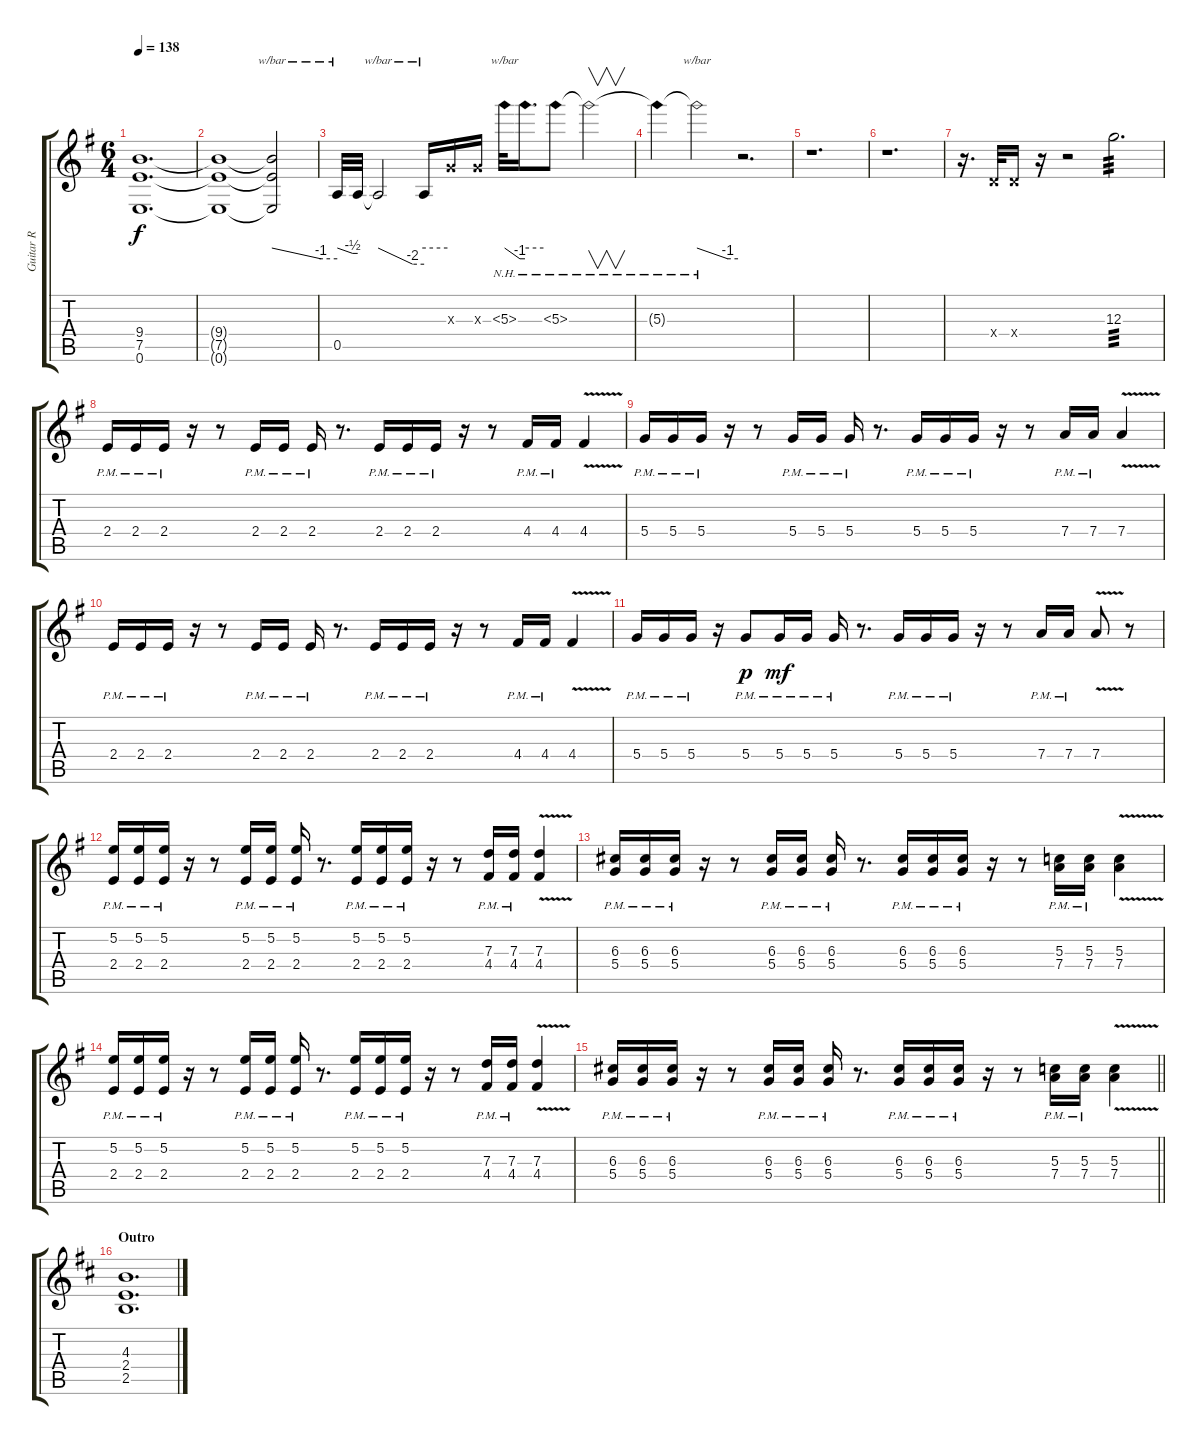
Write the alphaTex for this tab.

\track ("Guitar R" "Guitar R") {instrument distortionguitar}
\staff {score tabs}
\tuning (E4 B3 G3 D3 A2 E2) {hide}
\ts (6 4)
\tempo 138
\clef g2
\ks g
(9.4{t} 7.5{t} 0.6{t}).1{d dy f} |
(9.4{t} 7.5{t} 0.6{t}).1 (9.4{t} 7.5{t} 0.6{t}).2{tbe (custom default 0 0 45 -4 60 -4)} |
0.5.32{tbe (custom default 0 0 45 -2 60 -2)} 0.5{t}.32 0.5{t}.2{tbe (custom default 0 0 45 -8 60 -8)} 0.5{t}.16{tbe (hold default 0 0 60 0)} 0.3{x}.16 0.3{x}.16 5.3{nh}.32{tbe (custom default 0 0 45 -4 60 -4)} 5.3{nh t}.16{d tbe (hold default 0 0 60 0)} 5.3{nh}.8 5.3{nh t}.2{v} |
5.3{nh t}.4 5.3{nh t}.2{tbe (custom default 0 0 45 -4 60 -4)} r.2{d} |
r.1{d} |
r.1{d} |
r.16{d} 0.4{x}.32 0.4{x}.16 r.16 r.2 12.3.2{d tp 3} |
2.4{pm}.16 2.4{pm}.16 2.4{pm}.16 r.16 r.8 2.4{pm}.16 2.4{pm}.16 2.4{pm}.16 r.8{d} 2.4{pm}.16 2.4{pm}.16 2.4{pm}.16 r.16 r.8 4.4{pm}.16 4.4{pm}.16 4.4{v}.4 |
5.4{pm}.16 5.4{pm}.16 5.4{pm}.16 r.16 r.8 5.4{pm}.16 5.4{pm}.16 5.4{pm}.16 r.8{d} 5.4{pm}.16 5.4{pm}.16 5.4{pm}.16 r.16 r.8 7.4{pm}.16 7.4{pm}.16 7.4{v}.4 |
2.4{pm}.16 2.4{pm}.16 2.4{pm}.16 r.16 r.8 2.4{pm}.16 2.4{pm}.16 2.4{pm}.16 r.8{d} 2.4{pm}.16 2.4{pm}.16 2.4{pm}.16 r.16 r.8 4.4{pm}.16 4.4{pm}.16 4.4{v}.4 |
5.4{pm}.16 5.4{pm}.16 5.4{pm}.16 r.16 5.4{pm}.8{dy p} 5.4{pm}.16{dy mf} 5.4{pm}.16 5.4{pm}.16 r.8{d} 5.4{pm}.16 5.4{pm}.16 5.4{pm}.16 r.16 r.8 7.4{pm}.16 7.4{pm}.16 7.4{v}.8 r.8 |
(5.2{pm} 2.4{pm}).16 (5.2{pm} 2.4{pm}).16 (5.2{pm} 2.4{pm}).16 r.16 r.8 (5.2{pm} 2.4{pm}).16 (5.2{pm} 2.4{pm}).16 (5.2{pm} 2.4{pm}).16 r.8{d} (5.2{pm} 2.4{pm}).16 (5.2{pm} 2.4{pm}).16 (5.2{pm} 2.4{pm}).16 r.16 r.8 (7.3{pm} 4.4{pm}).16 (7.3{pm} 4.4{pm}).16 (7.3{v} 4.4{v}).4 |
(6.3{pm} 5.4{pm}).16 (6.3{pm} 5.4{pm}).16 (6.3{pm} 5.4{pm}).16 r.16 r.8 (6.3{pm} 5.4{pm}).16 (6.3{pm} 5.4{pm}).16 (6.3{pm} 5.4{pm}).16 r.8{d} (6.3{pm} 5.4{pm}).16 (6.3{pm} 5.4{pm}).16 (6.3{pm} 5.4{pm}).16 r.16 r.8 (5.3{pm} 7.4{pm}).16 (5.3{pm} 7.4{pm}).16 (5.3{v} 7.4{v}).4 |
(5.2{pm} 2.4{pm}).16 (5.2{pm} 2.4{pm}).16 (5.2{pm} 2.4{pm}).16 r.16 r.8 (5.2{pm} 2.4{pm}).16 (5.2{pm} 2.4{pm}).16 (5.2{pm} 2.4{pm}).16 r.8{d} (5.2{pm} 2.4{pm}).16 (5.2{pm} 2.4{pm}).16 (5.2{pm} 2.4{pm}).16 r.16 r.8 (7.3{pm} 4.4{pm}).16 (7.3{pm} 4.4{pm}).16 (7.3{v} 4.4{v}).4 |
\barLineRight lightlight
(6.3{pm} 5.4{pm}).16 (6.3{pm} 5.4{pm}).16 (6.3{pm} 5.4{pm}).16 r.16 r.8 (6.3{pm} 5.4{pm}).16 (6.3{pm} 5.4{pm}).16 (6.3{pm} 5.4{pm}).16 r.8{d} (6.3{pm} 5.4{pm}).16 (6.3{pm} 5.4{pm}).16 (6.3{pm} 5.4{pm}).16 r.16 r.8 (5.3{pm} 7.4{pm}).16 (5.3{pm} 7.4{pm}).16 (5.3{v} 7.4{v}).4 |
\section ("" "Outro")
\ks d
(4.3 2.4 2.5).1{d}
